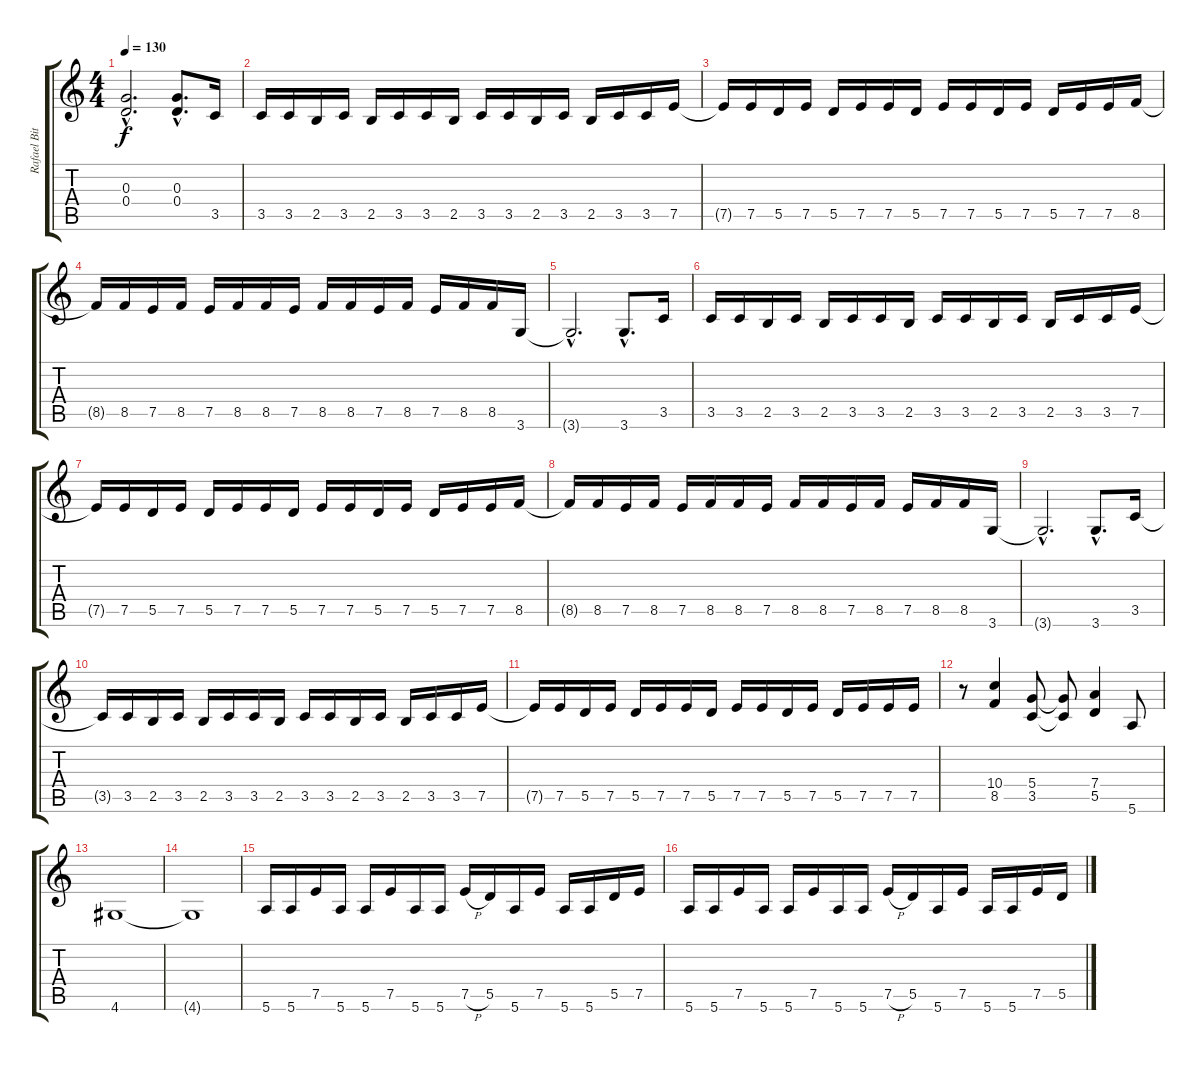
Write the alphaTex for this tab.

\track ("Rafael Bittencourt" "Rafael Bit") {instrument distortionguitar}
\staff {score tabs}
\tuning (E4 B3 G3 D3 A2 E2) {hide}
\ts (4 4)
\tempo 130
\clef g2
\ks c
(0.3{hac} 0.4{hac}).2{d dy f} (0.3{hac} 0.4{hac}).8{d} 3.5.16 |
3.5.16 3.5.16 2.5.16 3.5.16 2.5.16 3.5.16 3.5.16 2.5.16 3.5.16 3.5.16 2.5.16 3.5.16 2.5.16 3.5.16 3.5.16 7.5.16 |
7.5{t}.16 7.5.16 5.5.16 7.5.16 5.5.16 7.5.16 7.5.16 5.5.16 7.5.16 7.5.16 5.5.16 7.5.16 5.5.16 7.5.16 7.5.16 8.5.16 |
8.5{t}.16 8.5.16 7.5.16 8.5.16 7.5.16 8.5.16 8.5.16 7.5.16 8.5.16 8.5.16 7.5.16 8.5.16 7.5.16 8.5.16 8.5.16 3.6.16 |
3.6{hac t}.2{d} 3.6{hac}.8{d} 3.5.16 |
3.5.16 3.5.16 2.5.16 3.5.16 2.5.16 3.5.16 3.5.16 2.5.16 3.5.16 3.5.16 2.5.16 3.5.16 2.5.16 3.5.16 3.5.16 7.5.16 |
7.5{t}.16 7.5.16 5.5.16 7.5.16 5.5.16 7.5.16 7.5.16 5.5.16 7.5.16 7.5.16 5.5.16 7.5.16 5.5.16 7.5.16 7.5.16 8.5.16 |
8.5{t}.16 8.5.16 7.5.16 8.5.16 7.5.16 8.5.16 8.5.16 7.5.16 8.5.16 8.5.16 7.5.16 8.5.16 7.5.16 8.5.16 8.5.16 3.6.16 |
3.6{hac t}.2{d} 3.6{hac}.8{d} 3.5.16 |
3.5{t}.16 3.5.16 2.5.16 3.5.16 2.5.16 3.5.16 3.5.16 2.5.16 3.5.16 3.5.16 2.5.16 3.5.16 2.5.16 3.5.16 3.5.16 7.5.16 |
7.5{t}.16 7.5.16 5.5.16 7.5.16 5.5.16 7.5.16 7.5.16 5.5.16 7.5.16 7.5.16 5.5.16 7.5.16 5.5.16 7.5.16 7.5.16 7.5.16 |
r.8 (10.4 8.5).4 (5.4 3.5).8 (5.4{t} 3.5{t}).8 (7.4 5.5).4 5.6.8 |
4.6.1 |
4.6{t}.1 |
5.6.16 5.6.16 7.5.16 5.6.16 5.6.16 7.5.16 5.6.16 5.6.16 7.5{h}.16 5.5.16 5.6.16 7.5.16 5.6.16 5.6.16 5.5.16 7.5.16 |
5.6.16 5.6.16 7.5.16 5.6.16 5.6.16 7.5.16 5.6.16 5.6.16 7.5{h}.16 5.5.16 5.6.16 7.5.16 5.6.16 5.6.16 7.5.16 5.5.16
